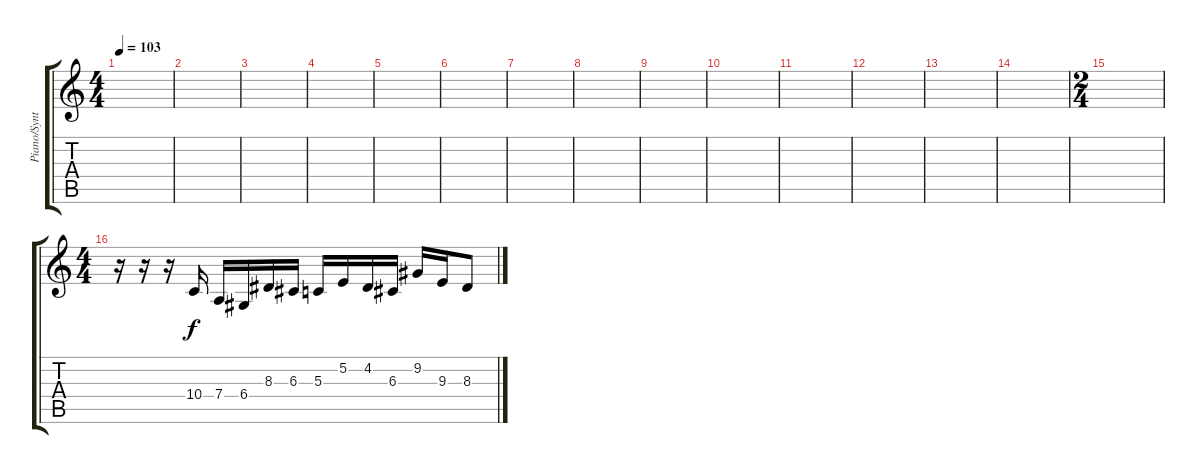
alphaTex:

\track ("Piano/Synth 2" "Piano/Synt") {instrument cello}
\staff {score tabs}
\tuning (E4 B3 G3 D3 A2 E2) {hide}
\ts (4 4)
\tempo 103
\clef g2
\ks c
|
|
|
|
|
|
|
|
|
|
|
|
|
|
\ts (2 4)
|
\ts (4 4)
r.16 r.16 r.16 10.4.16 7.4.16 6.4.16 8.3.16 6.3.16 5.3.16 5.2.16 4.2.16 6.3.16 9.2.16 9.3.16 8.3.8
